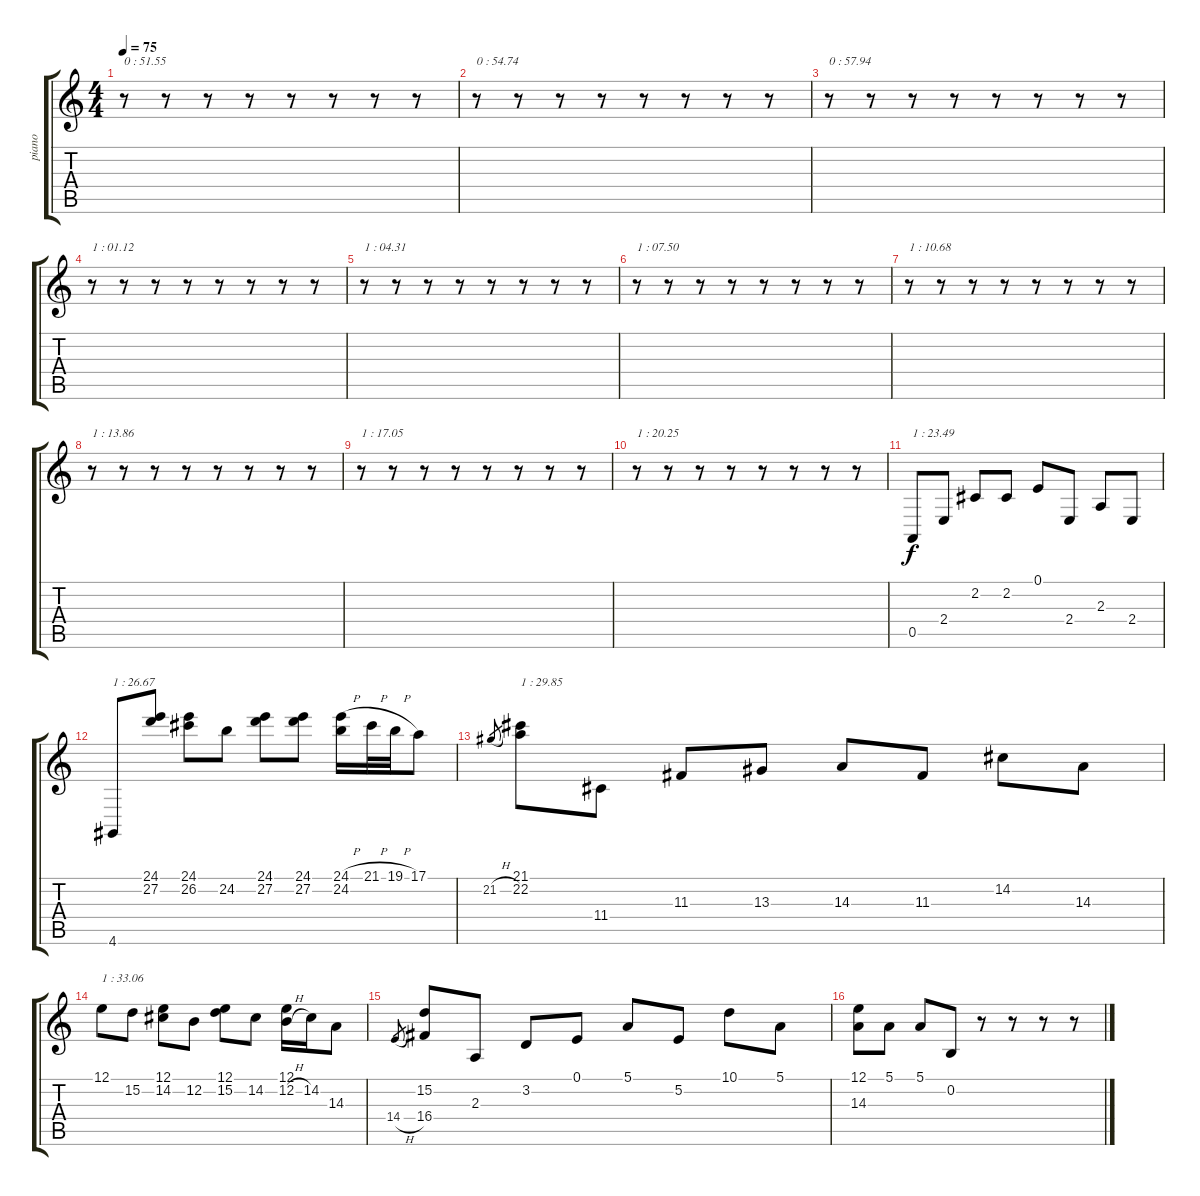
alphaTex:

\track ("piano" "piano") {instrument brightacousticpiano}
\staff {score tabs}
\tuning (E4 B3 G3 D3 A2 E2) {hide}
\ts (4 4)
\tempo 75
\clef g2
\ks c
r.8{txt "0 : 51.55" dy f} r.8 r.8 r.8 r.8 r.8 r.8 r.8 |
r.8{txt "0 : 54.74"} r.8 r.8 r.8 r.8 r.8 r.8 r.8 |
r.8{txt "0 : 57.94"} r.8 r.8 r.8 r.8 r.8 r.8 r.8 |
r.8{txt "1 : 01.12"} r.8 r.8 r.8 r.8 r.8 r.8 r.8 |
r.8{txt "1 : 04.31"} r.8 r.8 r.8 r.8 r.8 r.8 r.8 |
r.8{txt "1 : 07.50"} r.8 r.8 r.8 r.8 r.8 r.8 r.8 |
r.8{txt "1 : 10.68"} r.8 r.8 r.8 r.8 r.8 r.8 r.8 |
r.8{txt "1 : 13.86"} r.8 r.8 r.8 r.8 r.8 r.8 r.8 |
r.8{txt "1 : 17.05"} r.8 r.8 r.8 r.8 r.8 r.8 r.8 |
r.8{txt "1 : 20.25"} r.8 r.8 r.8 r.8 r.8 r.8 r.8 |
0.5.8{txt "1 : 23.49"} 2.4.8 2.2.8 2.2.8 0.1.8 2.4.8 2.3.8 2.4.8 |
4.6.8{txt "1 : 26.67"} (24.1 27.2).8 (24.1 26.2).8 24.2.8 (24.1 27.2).8 (24.1 27.2).8 (24.1{h} 24.2).16 21.1{h}.32 19.1{h}.32 17.1.8 |
21.2{h}.8{gr} (21.1 22.2).8{txt "1 : 29.85"} 11.4.8 11.3.8 13.3.8 14.3.8 11.3.8 14.2.8 14.3.8 |
12.1.8{txt "1 : 33.06"} 15.2.8 (12.1 14.2).8 12.2.8 (12.1 15.2).8 14.2.8 (12.1 12.2{h}).16 14.2.16 14.3.8 |
14.4{h}.8{gr} (15.2 16.4).8 2.3.8 3.2.8 0.1.8 5.1.8 5.2.8 10.1.8 5.1.8 |
(12.1 14.3).8 5.1.8 5.1.8 0.2.8 r.8 r.8 r.8 r.8
